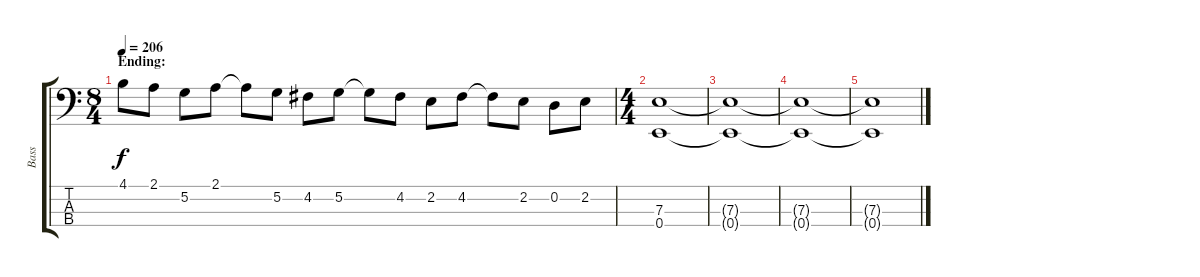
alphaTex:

\track ("Bass" "Bass") {instrument electricbasspick}
\staff {score tabs}
\tuning (G2 D2 A1 E1) {hide}
\ts (8 4)
\section ("" "Ending:")
\tempo 206
\clef f4
\ks c
4.1.8{dy f} 2.1.8 5.2.8 2.1.8 2.1{t}.8 5.2.8 4.2.8 5.2.8 5.2{t}.8 4.2.8 2.2.8 4.2.8 4.2{t}.8 2.2.8 0.2.8 2.2.8 |
\ts (4 4)
(7.3 0.4).1 |
(7.3{t} 0.4{t}).1 |
(7.3{t} 0.4{t}).1 |
(7.3{t} 0.4{t}).1
